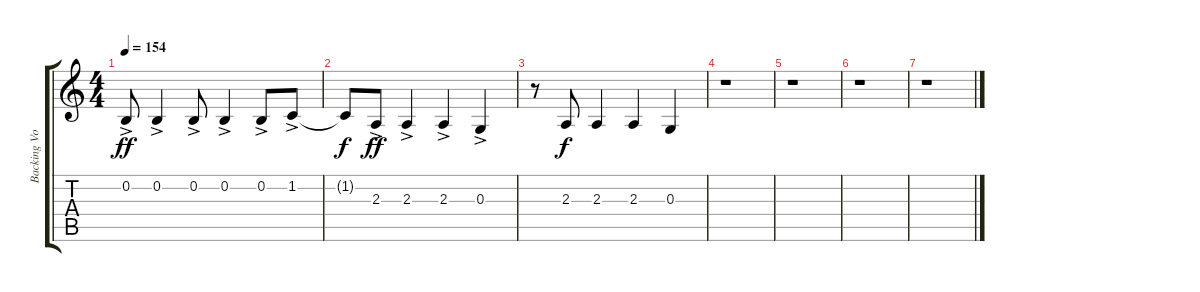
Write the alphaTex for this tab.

\track ("Backing Vocals - Mark " "Backing Vo") {instrument violin}
\staff {score tabs}
\tuning (E4 B3 G3 D3 A2 E2) {hide}
\ts (4 4)
\tempo 154
\clef g2
\ks c
0.2{ac}.8{dy ff} 0.2{ac}.4 0.2{ac}.8 0.2{ac}.4 0.2{ac}.8 1.2{ac}.8 |
1.2{t}.8{dy f} 2.3{ac}.8{dy ff} 2.3{ac}.4 2.3{ac}.4 0.3{ac}.4 |
r.8 2.3.8{dy f} 2.3.4 2.3.4 0.3.4 |
r.1 |
r.1 |
r.1 |
r.1
